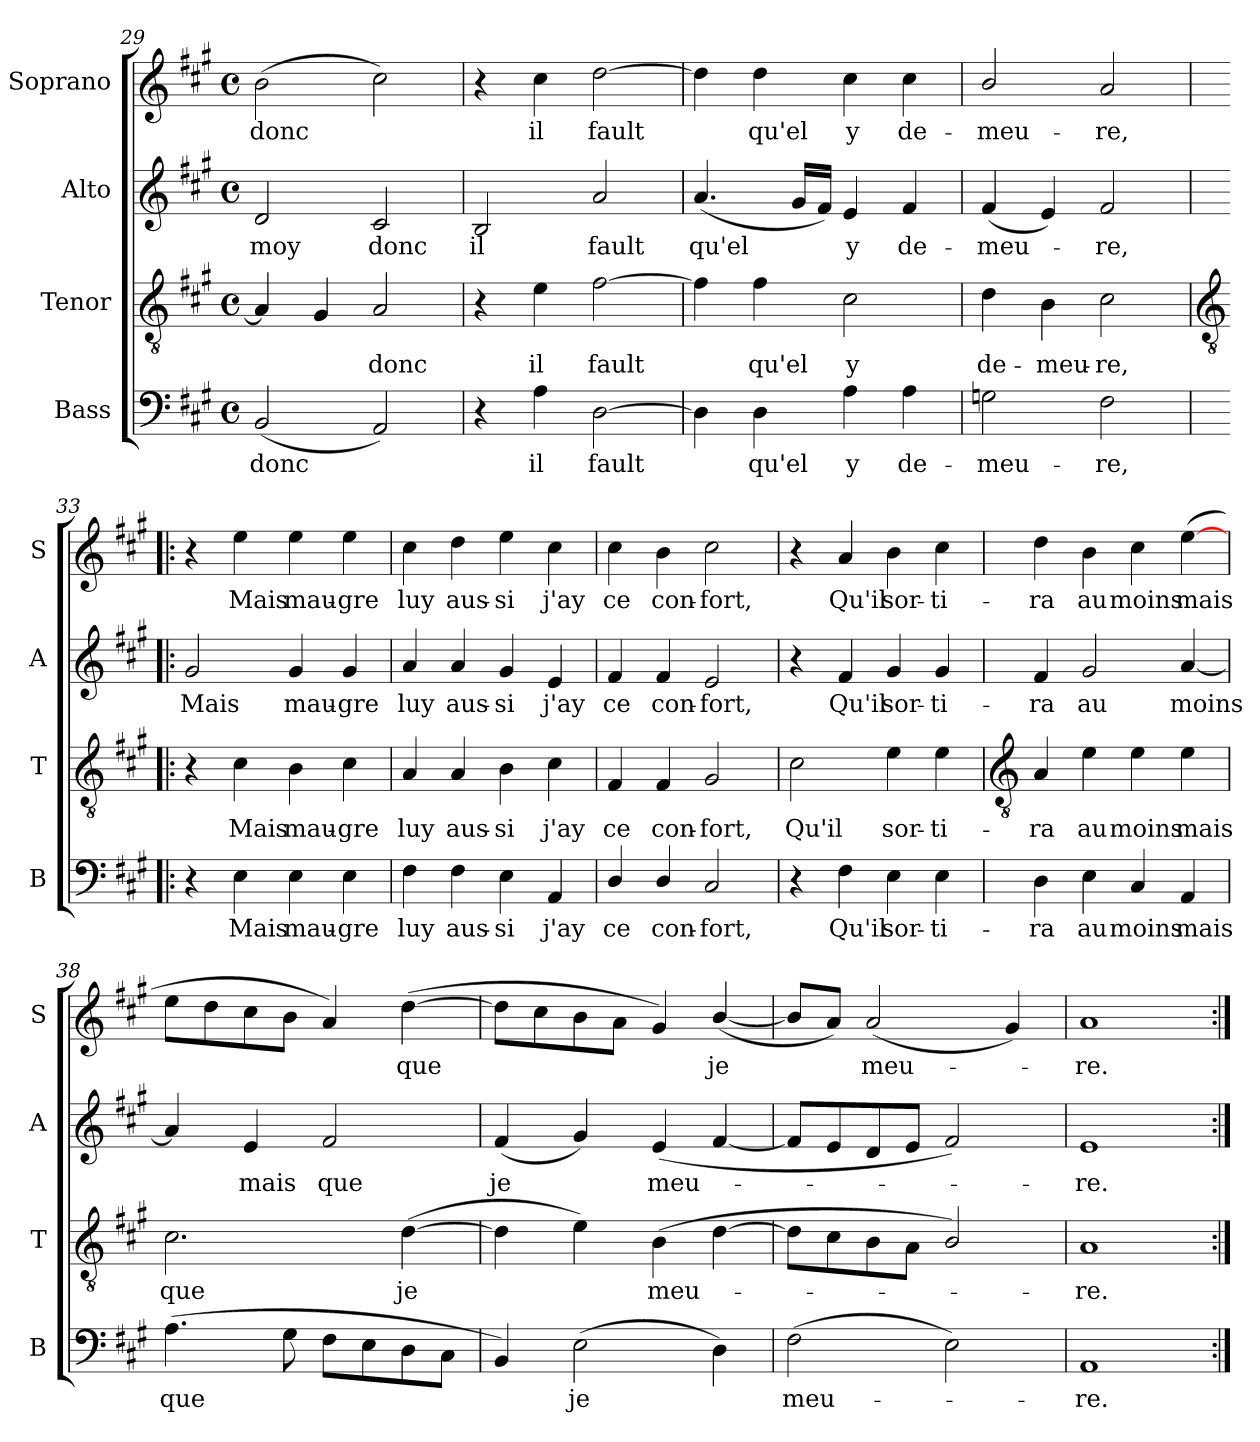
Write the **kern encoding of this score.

**kern	**text	**kern	**text	**kern	**text	**kern	**text
*part4	*part4	*part3	*part3	*part2	*part2	*part1	*part1
*staff4	*staff4	*staff3	*staff3	*staff2	*staff2	*staff1	*staff1
*I"Bass	*	*I"Tenor	*	*I"Alto	*	*I"Soprano	*
*I'B	*	*I'T	*	*I'A	*	*I'S	*
!!LO:LB:g=z
*clefF4	*	*clefGv2	*	*clefG2	*	*clefG2	*
*k[f#c#g#]	*	*k[f#c#g#]	*	*k[f#c#g#]	*	*k[f#c#g#]	*
*A:	*	*A:	*	*A:	*	*A:	*
*M4/4	*	*M4/4	*	*M4/4	*	*M4/4	*
*met(c)	*	*met(c)	*	*met(c)	*	*met(c)	*
=29	=29	=29	=29	=29	=29	=29	=29
!	!LO:LY:b	!	!	!	!LO:LY:b	!	!LO:LY:b
(<2BB	donc	4A]	.	2d	moy	(>2b	donc
.	.	4G#	.	.	.	.	.
!	!	!	!LO:LY:b	!	!LO:LY:b	!	!
2AA)	.	2A	donc	2c#	donc	2cc#)	.
=30	=30	=30	=30	=30	=30	=30	=30
!	!	!	!	!	!LO:LY:b	!	!
4r	.	4r	.	2B	il	4r	.
!	!LO:LY:b	!	!LO:LY:b	!	!	!	!LO:LY:b
4A	il	4e	il	.	.	4cc#	il
!	!LO:LY:b	!	!LO:LY:b	!	!LO:LY:b	!	!LO:LY:b
[2D	fault	[2f#	fault	2a	fault	[2dd	fault
=31	=31	=31	=31	=31	=31	=31	=31
!	!	!	!	!	!LO:LY:b	!	!
4D]	.	4f#]	.	(<4.a	qu'el	4dd]	.
!	!LO:LY:b	!	!LO:LY:b	!	!	!	!LO:LY:b
4D	qu'el	4f#	qu'el	.	.	4dd	qu'el
.	.	.	.	16g#LL	.	.	.
.	.	.	.	16f#JJ)	.	.	.
!	!LO:LY:b	!	!LO:LY:b	!	!LO:LY:b	!	!LO:LY:b
4A	y	2c#	y	4e	y	4cc#	y
!	!LO:LY:b	!	!	!	!LO:LY:b	!	!LO:LY:b
4A	de-	.	.	4f#	de-	4cc#	de-
=32	=32	=32	=32	=32	=32	=32	=32
!	!LO:LY:b	!	!LO:LY:b	!	!LO:LY:b	!	!LO:LY:b
2Gn	-meu-	4d	de-	(<4f#	-meu-	2b/	-meu-
!	!	!	!LO:LY:b	!	!	!	!
.	.	4B	-meu-	4e)	.	.	.
!	!LO:LY:b	!	!LO:LY:b	!	!LO:LY:b	!	!LO:LY:b
2F#	-re,	2c#	-re,	2f#	re,	2a	-re,
!!LO:LB:g=z
=33!|:	=33!|:	=33!|:	=33!|:	=33!|:	=33!|:	=33!|:	=33!|:
*	*	*clefGv2	*	*	*	*	*
!	!	!	!	!	!LO:LY:b	!	!
4r	.	4r	.	2g#	Mais	4r	.
!	!LO:LY:b	!	!LO:LY:b	!	!	!	!LO:LY:b
4E	Mais	4c#	Mais	.	.	4ee	Mais
!	!LO:LY:b	!	!LO:LY:b	!	!LO:LY:b	!	!LO:LY:b
4E	mau-	4B	mau-	4g#	mau-	4ee	mau-
!	!LO:LY:b	!	!LO:LY:b	!	!LO:LY:b	!	!LO:LY:b
4E	-gre	4c#	-gre	4g#	-gre	4ee	-gre
=34	=34	=34	=34	=34	=34	=34	=34
!	!LO:LY:b	!	!LO:LY:b	!	!LO:LY:b	!	!LO:LY:b
4F#	luy	4A	luy	4a	luy	4cc#	luy
!	!LO:LY:b	!	!LO:LY:b	!	!LO:LY:b	!	!LO:LY:b
4F#	aus-	4A	aus-	4a	aus-	4dd	aus-
!	!LO:LY:b	!	!LO:LY:b	!	!LO:LY:b	!	!LO:LY:b
4E	-si	4B	-si	4g#	-si	4ee	-si
!	!LO:LY:b	!	!LO:LY:b	!	!LO:LY:b	!	!LO:LY:b
4AA	j'ay	4c#	j'ay	4e	j'ay	4cc#	j'ay
=35	=35	=35	=35	=35	=35	=35	=35
!	!LO:LY:b	!	!LO:LY:b	!	!LO:LY:b	!	!LO:LY:b
4D/	ce	4F#	ce	4f#	ce	4cc#	ce
!	!LO:LY:b	!	!LO:LY:b	!	!LO:LY:b	!	!LO:LY:b
4D/	con-	4F#	con-	4f#	con-	4b	con-
!	!LO:LY:b	!	!LO:LY:b	!	!LO:LY:b	!	!LO:LY:b
2C#	-fort,	2G#	-fort,	2e	-fort,	2cc#	-fort,
=36	=36	=36	=36	=36	=36	=36	=36
!	!	!	!LO:LY:b	!	!	!	!
4r	.	2c#	Qu'il	4r	.	4r	.
!	!LO:LY:b	!	!	!	!LO:LY:b	!	!LO:LY:b
4F#	Qu'il	.	.	4f#	Qu'il	4a	Qu'il
!	!LO:LY:b	!	!LO:LY:b	!	!LO:LY:b	!	!LO:LY:b
4E	sor-	4e	sor-	4g#	sor-	4b	sor-
!	!LO:LY:b	!	!LO:LY:b	!	!LO:LY:b	!	!LO:LY:b
4E	-ti-	4e	-ti-	4g#	-ti-	4cc#	-ti-
!!LO:LB:g=z
=37	=37	=37	=37	=37	=37	=37	=37
*	*	*clefGv2	*	*	*	*	*
!	!LO:LY:b	!	!LO:LY:b	!	!LO:LY:b	!	!LO:LY:b
4D	-ra	4A	-ra	4f#	-ra	4dd	-ra
!	!LO:LY:b	!	!LO:LY:b	!	!LO:LY:b	!	!LO:LY:b
4E	au	4e	au	2g#	au	4b	au
!	!LO:LY:b	!	!LO:LY:b	!	!	!	!LO:LY:b
4C#	moins	4e	moins	.	.	4cc#	moins
!	!LO:LY:b	!	!LO:LY:b	!	!LO:LY:b	!	!LO:LY:b
4AA	mais	4e	mais	[4a	moins	(>[4ee	mais
=38	=38	=38	=38	=38	=38	=38	=38
!	!LO:LY:b	!	!LO:LY:b	!	!	!	!
(>4.A	que	2.c#	que	4a]	.	8eeL	.
.	.	.	.	.	.	8dd	.
!	!	!	!	!	!LO:LY:b	!	!
.	.	.	.	4e	mais	8cc#	.
8G#	.	.	.	.	.	8bJ	.
!	!	!	!	!	!LO:LY:b	!	!
8F#L	.	.	.	2f#	que	4a)	.
8E	.	.	.	.	.	.	.
!	!	!	!LO:LY:b	!	!	!	!LO:LY:b
8D	.	(>[4d	je	.	.	(>[4dd	que
8C#J	.	.	.	.	.	.	.
=39	=39	=39	=39	=39	=39	=39	=39
!	!	!	!	!	!LO:LY:b	!	!
4BB)	.	4d]	.	(<4f#	je	8ddL]	.
.	.	.	.	.	.	8cc#	.
!	!LO:LY:b	!	!	!	!	!	!
(>2E	je	4e)	.	4g#)	.	8b	.
.	.	.	.	.	.	8aJ	.
!	!	!	!LO:LY:b	!	!LO:LY:b	!	!
.	.	(>4B	meu-	(<4e	meu-	4g#)	.
!	!	!	!	!	!	!	!LO:LY:b
4D)	.	[4d	.	[4f#	.	(<[4b/	je
=40	=40	=40	=40	=40	=40	=40	=40
!	!LO:LY:b	!	!	!	!	!	!
(>2F#	meu-	8dL]	.	8f#L]	.	8b/L]	.
.	.	8c#	.	8e	.	8a\J)	.
!	!	!	!	!	!	!	!LO:LY:b
.	.	8B	.	8d	.	(<2a	meu-
.	.	8AJ	.	8eJ	.	.	.
2E)	.	2B/)	.	2f#)	.	.	.
.	.	.	.	.	.	4g#)	.
=41	=41	=41	=41	=41	=41	=41	=41
!	!LO:LY:b	!	!LO:LY:b	!	!LO:LY:b	!	!LO:LY:b
1AA	re.	1A	-re.	1e	re.	1a	re.
=:|!	=:|!	=:|!	=:|!	=:|!	=:|!	=:|!	=:|!
*-	*-	*-	*-	*-	*-	*-	*-
